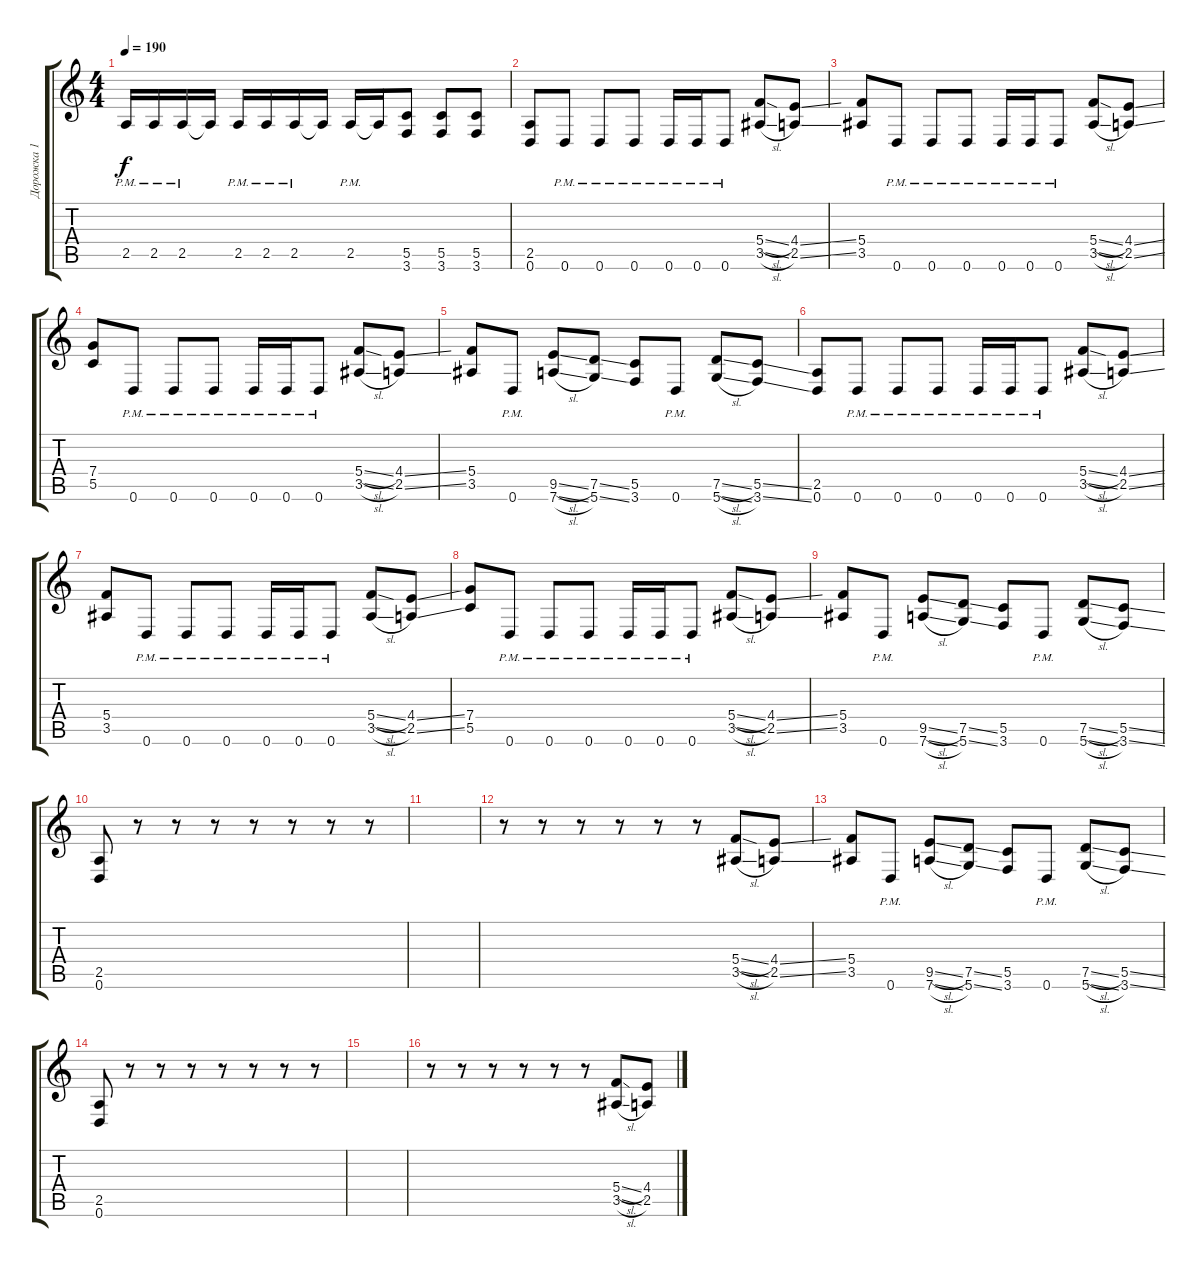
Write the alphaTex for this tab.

\track ("Дорожка 1" "Дорожка 1") {instrument distortionguitar}
\staff {score tabs}
\tuning (D4 A3 F3 C3 G2 D2) {hide}
\ts (4 4)
\tempo 190
\clef g2
\ks c
2.5{pm}.16{dy f} 2.5{pm}.16 2.5{pm}.16 2.5{t}.16 2.5{pm}.16 2.5{pm}.16 2.5{pm}.16 2.5{t}.16 2.5{pm}.16 2.5{t}.16 (5.5 3.6).8 (5.5 3.6).8 (5.5 3.6).8 |
(2.5 0.6).8 0.6{pm}.8 0.6{pm}.8 0.6{pm}.8 0.6{pm}.16 0.6{pm}.16 0.6{pm}.8 (5.4{sl} 3.5{sl}).8 (4.4{ss} 2.5{ss}).8 |
(5.4 3.5).8 0.6{pm}.8 0.6{pm}.8 0.6{pm}.8 0.6{pm}.16 0.6{pm}.16 0.6{pm}.8 (5.4{sl} 3.5{sl}).8 (4.4{ss} 2.5{ss}).8 |
(7.4 5.5).8 0.6{pm}.8 0.6{pm}.8 0.6{pm}.8 0.6{pm}.16 0.6{pm}.16 0.6{pm}.8 (5.4{sl} 3.5{sl}).8 (4.4{ss} 2.5{ss}).8 |
(5.4 3.5).8 0.6{pm}.8 (9.5{sl} 7.6{sl}).8 (7.5{ss} 5.6{ss}).8 (5.5 3.6).8 0.6{pm}.8 (7.5{sl} 5.6{sl}).8 (5.5{ss} 3.6{ss}).8 |
(2.5 0.6).8 0.6{pm}.8 0.6{pm}.8 0.6{pm}.8 0.6{pm}.16 0.6{pm}.16 0.6{pm}.8 (5.4{sl} 3.5{sl}).8 (4.4{ss} 2.5{ss}).8 |
(5.4 3.5).8 0.6{pm}.8 0.6{pm}.8 0.6{pm}.8 0.6{pm}.16 0.6{pm}.16 0.6{pm}.8 (5.4{sl} 3.5{sl}).8 (4.4{ss} 2.5{ss}).8 |
(7.4 5.5).8 0.6{pm}.8 0.6{pm}.8 0.6{pm}.8 0.6{pm}.16 0.6{pm}.16 0.6{pm}.8 (5.4{sl} 3.5{sl}).8 (4.4{ss} 2.5{ss}).8 |
(5.4 3.5).8 0.6{pm}.8 (9.5{sl} 7.6{sl}).8 (7.5{ss} 5.6{ss}).8 (5.5 3.6).8 0.6{pm}.8 (7.5{sl} 5.6{sl}).8 (5.5{ss} 3.6{ss}).8 |
(2.5 0.6).8 r.8 r.8 r.8 r.8 r.8 r.8 r.8 |
|
r.8 r.8 r.8 r.8 r.8 r.8 (5.4{sl} 3.5{sl}).8 (4.4{ss} 2.5{ss}).8 |
(5.4 3.5).8 0.6{pm}.8 (9.5{sl} 7.6{sl}).8 (7.5{ss} 5.6{ss}).8 (5.5 3.6).8 0.6{pm}.8 (7.5{sl} 5.6{sl}).8 (5.5{ss} 3.6{ss}).8 |
(2.5 0.6).8 r.8 r.8 r.8 r.8 r.8 r.8 r.8 |
|
r.8 r.8 r.8 r.8 r.8 r.8 (5.4{sl} 3.5{sl}).8 (4.4{ss} 2.5{ss}).8
